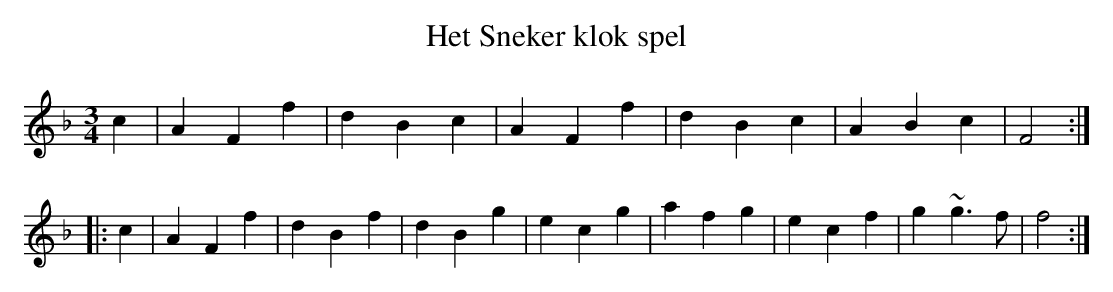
X:1
T:Het Sneker klok spel
M:3/4
K:Fmaj
c2|A2F2f2|d2B2c2|A2F2f2|d2B2c2|A2B2c2|F4:|
|:c2|A2F2f2|d2B2f2|d2B2g2|e2c2g2|a2f2g2|e2c2f2|g2~g3f|f4:|
